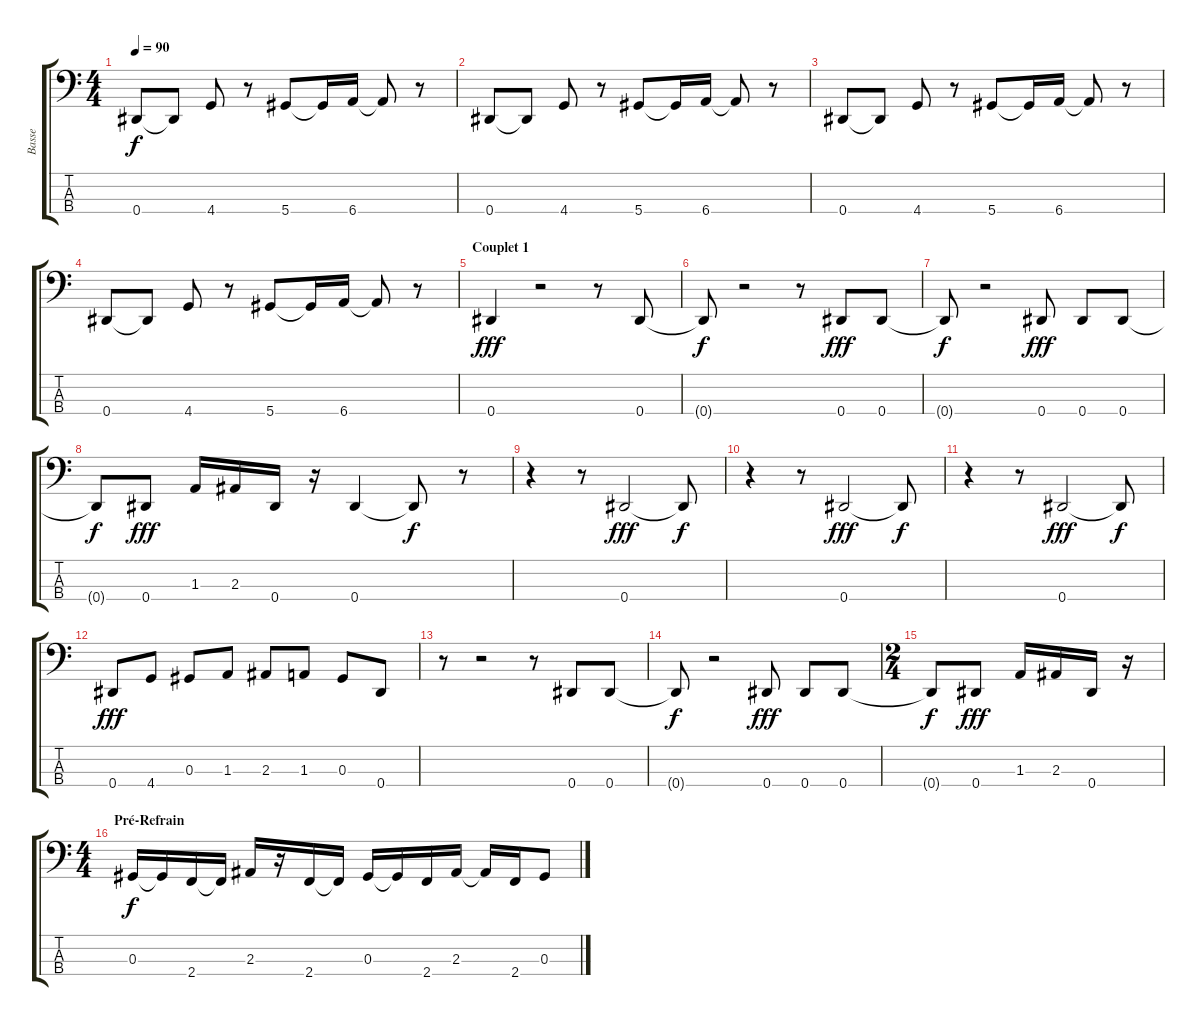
\track ("Basse" "Basse") {instrument slapbass2}
\staff {score tabs}
\tuning (Gb2 Db2 Ab1 Eb1) {hide}
\ts (4 4)
\tempo 90
\clef f4
\ks c
0.4.8{dy f} 0.4{t}.8 4.4.8 r.8 5.4.8 5.4{t}.16 6.4.16 6.4{t}.8 r.8 |
0.4.8 0.4{t}.8 4.4.8 r.8 5.4.8 5.4{t}.16 6.4.16 6.4{t}.8 r.8 |
0.4.8 0.4{t}.8 4.4.8 r.8 5.4.8 5.4{t}.16 6.4.16 6.4{t}.8 r.8 |
0.4.8 0.4{t}.8 4.4.8 r.8 5.4.8 5.4{t}.16 6.4.16 6.4{t}.8 r.8 |
\section ("" "Couplet 1")
0.4.4{dy fff} r.2 r.8 0.4.8 |
0.4{t}.8{dy f} r.2 r.8 0.4.8{dy fff} 0.4.8 |
0.4{t}.8{dy f} r.2 0.4.8{dy fff} 0.4.8 0.4.8 |
0.4{t}.8{dy f} 0.4.8{dy fff} 1.3.16 2.3.16 0.4.16 r.16 0.4.4 0.4{t}.8{dy f} r.8 |
r.4 r.8 0.4.2{dy fff} 0.4{t}.8{dy f} |
r.4 r.8 0.4.2{dy fff} 0.4{t}.8{dy f} |
r.4 r.8 0.4.2{dy fff} 0.4{t}.8{dy f} |
0.4.8{dy fff} 4.4.8 0.3.8 1.3.8 2.3.8 1.3.8 0.3.8 0.4.8 |
r.8 r.2 r.8 0.4.8 0.4.8 |
0.4{t}.8{dy f} r.2 0.4.8{dy fff} 0.4.8 0.4.8 |
\ts (2 4)
0.4{t}.8{dy f} 0.4.8{dy fff} 1.3.16 2.3.16 0.4.16 r.16 |
\ts (4 4)
\section ("" "Pré-Refrain")
0.3.16{dy f} 0.3{t}.16 2.4.16 2.4{t}.16 2.3.16 r.16 2.4.16 2.4{t}.16 0.3.16 0.3{t}.16 2.4.16 2.3.16 2.3{t}.16 2.4.16 0.3.8
